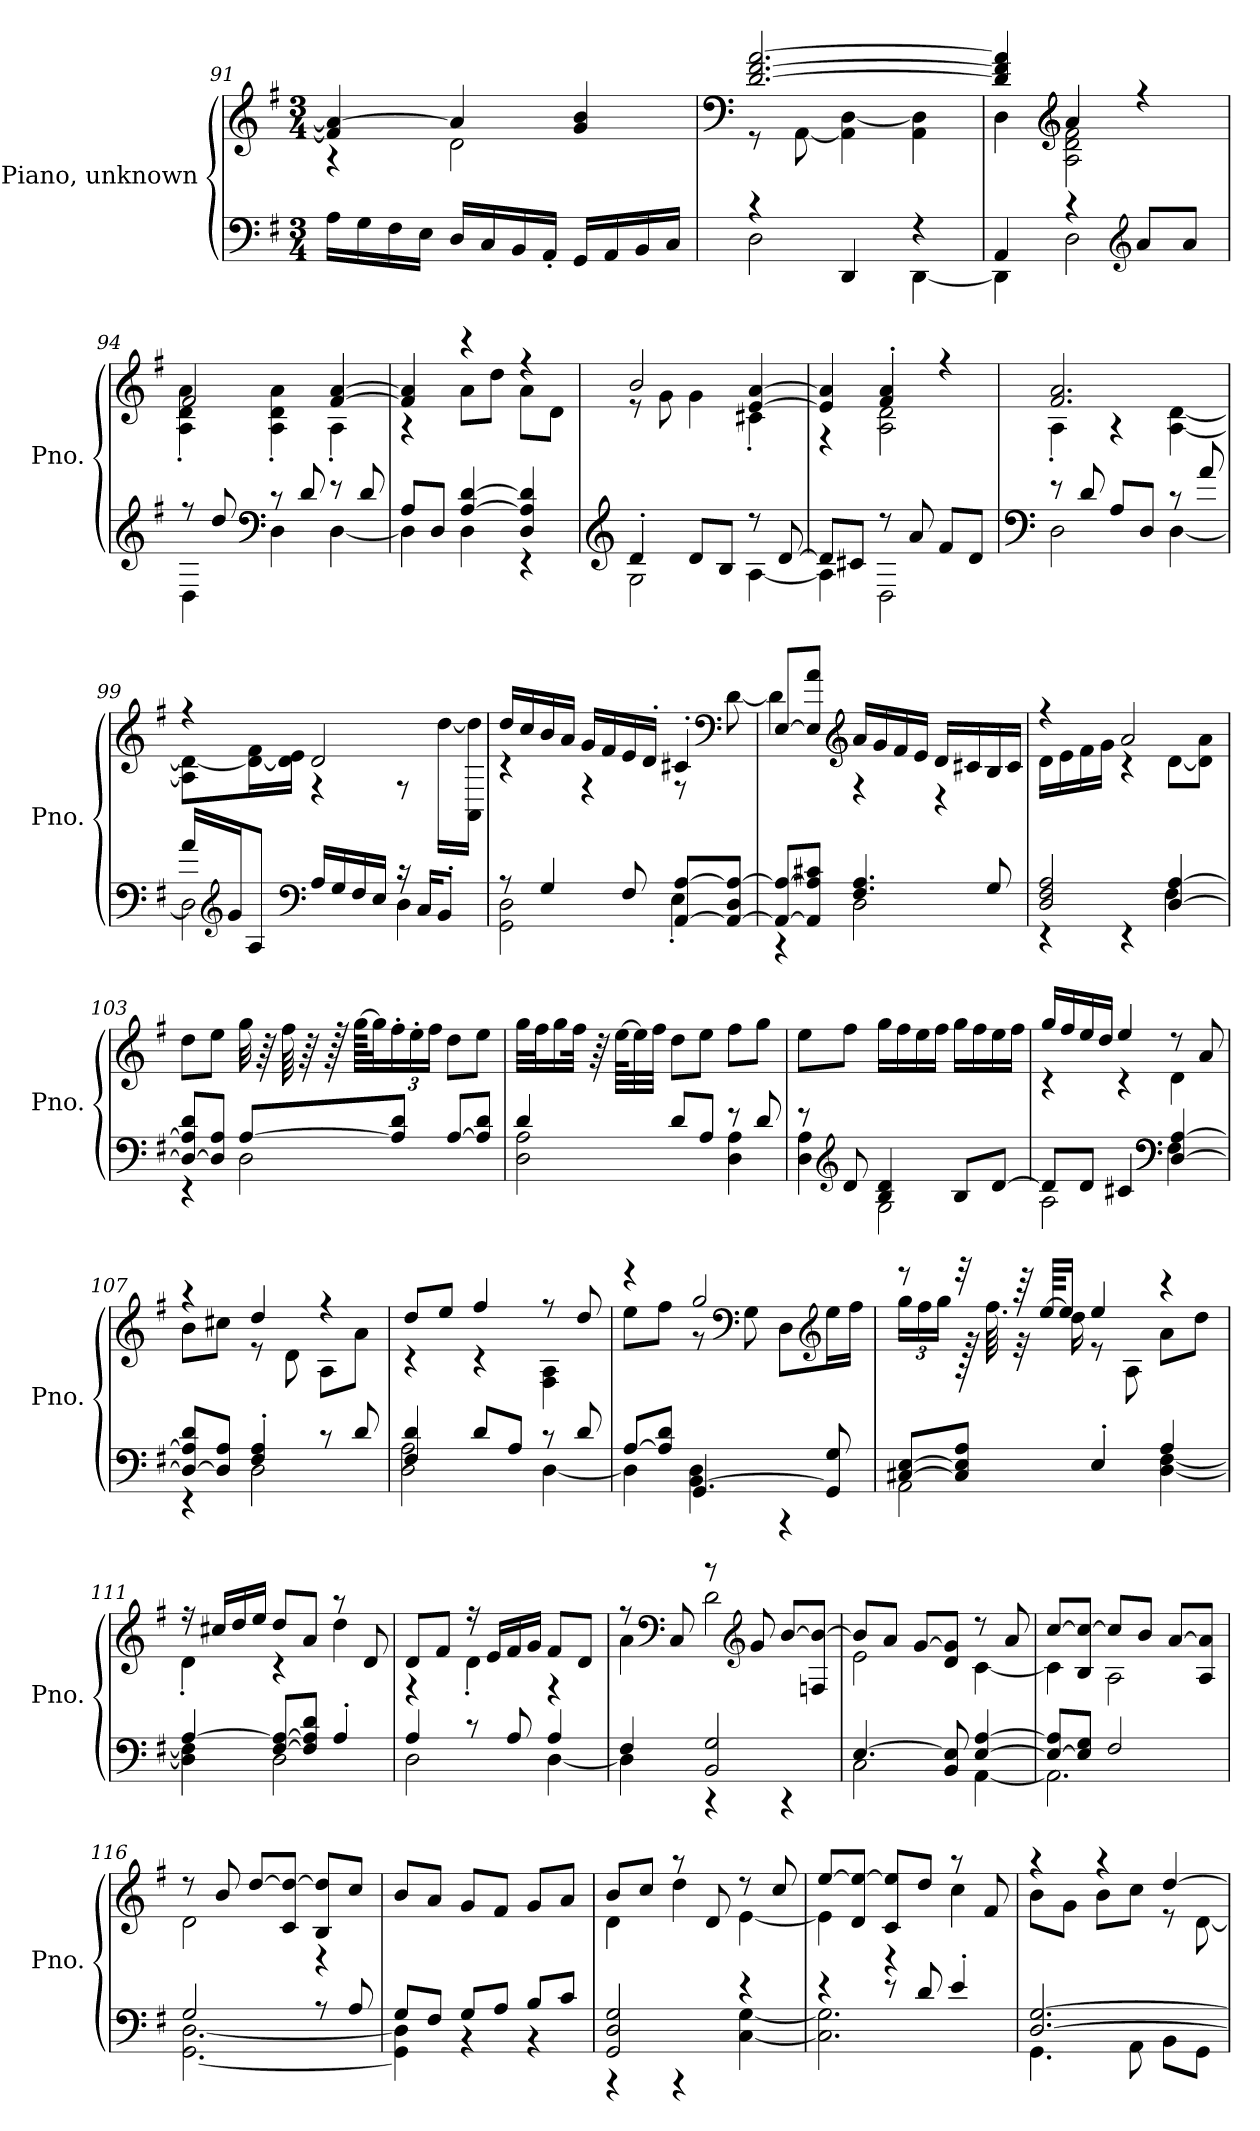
**kern	**kern
*part1	*part1
*staff2	*staff1
*I"Piano, unknown	*
*I'Pno.	*
*clefF4	*clefG2
*k[f#]	*k[f#]
*M3/4	*M3/4
=91	=91
*	*^
16A\LL	4f#/] 4a/_	4r
16G\	.	.
16F#\	.	.
16E\JJ	.	.
16D/LL	4a/]	2d\
16C/	.	.
16BB/	.	.
16AA'/JJ	.	.
16GG/LL	4g/ 4b/	.
16AA/	.	.
16BB/	.	.
16C/JJ	.	.
!!LO:LB:g=z	!!
=92	=92	=92
*	*clefF4	*
*^	*	*
4r	2D\	[2.d/ [2.f#/ [2.a/	8r
.	.	.	[8AA\
4DD/	.	.	4AA\] [4D\
4r	[4DD\	.	4AA\ 4D\]
=93	=93	=93	=93
4AA/	4DD\]	4d/] 4f#/] 4a/]	4D\
*	*	*clefG2	*
4r	2D\	4a/	2A\ 2d\ 2f#\
*clefG2	*	*	*
8a/L	.	4r	.
8a/J	.	.	.
=94	=94	=94	=94
8r	4D\	2f#/	4A\' 4d\' 4a\'
8dd/	.	.	.
*clefF4	*	*	*
8r	4D\	.	4A\' 4d\' 4a\'
8d/	.	.	.
8r	[4D\	[4f#/ [4a/	4A'\
8d/	.	.	.
=95	=95	=95	=95
8A/L	4D\]	4f#/] 4a/]	4r
8D/J	.	.	.
[4A/ [4d/	4D\	4r	8a\L
.	.	.	8dd\J
4D/ 4A/] 4d/]	4r	4r	8a\L
.	.	.	8d\J
=96	=96	=96	=96
*clefG2	*	*	*
4d'/	2G\	2b/	8r
.	.	.	8g\
8d/L	.	.	4g\
8B/J	.	.	.
8r	[4A\	[4e/ [4a/	4c#X'\
[8d/	.	.	.
!!LO:LB:g=z	!!
=97	=97	=97	=97
8d/L]	4A\]	4e/] 4a/]	4r
8c#X/J	.	.	.
8r	2D\	4f#/' 4a/'	2A\ 2d\
8a/	.	.	.
8f#/L	.	4r	.
8d/J	.	.	.
=98	=98	=98	=98
*clefF4	*	*	*
8r	2D\	2.f#/ 2.a/	4A'\
8d/	.	.	.
8A/L	.	.	4r
8D/J	.	.	.
8r	[4D\	.	[4A\ [4d\
8a/	.	.	.
=99	=99	=99	=99
16a/LL	2D\]	4r	8A\] 8d\_L
*clefG2	*	*	*
16g/J	.	.	.
8A/J	.	.	16d\_ 16f#\L
.	.	.	16d\] 16e\JJ
*clefF4	*	*	*
16A/LL	.	2d/	4r
16G/	.	.	.
16F#/	.	.	.
16E/JJ	.	.	.
16r	4D\	.	8r
16C/KL	.	.	.
8BB'/J	.	.	[16dd\LL
.	.	.	16AA\ 16dd\]JJ
!!LO:LB:g=z	!!
=100	=100	=100	=100
8r	2GG\ 2D\	16dd/LL	4r
.	.	16cc/	.
4G/	.	16b/	.
.	.	16a/JJ	.
.	.	16g/LL	4r
.	.	16f#/	.
8F#/	.	16e/	.
.	.	16d'/JJ	.
[8AA/ [8A/L	4E'\	4c#X'/	8r
*	*	*clefF4	*
8AA/_ 8D/ 8A/_J	.	.	[8d\
=101	=101	=101	=101
8AA/_ 8A/_L	4r	[8E/L	4d\]
8AA/] 8A/] 8c#X/J	.	8E/] 8a/J	.
*	*	*clefG2	*
4.F#/ 4.A/	2D\	16a/LL	4r
.	.	16g/	.
.	.	16f#/	.
.	.	16e/JJ	.
.	.	16d/LL	4r
.	.	16c#X/	.
8G/	.	16B/	.
.	.	16c#/JJ	.
=102	=102	=102	=102
2D/ 2F#/ 2A/	4r	4r	16d\LL
.	.	.	16e\
.	.	.	16f#\
.	.	.	16g\JJ
.	4r	2a/	4r
[4D/ [4A/	4F#\	.	[8d\L
.	.	.	8d\] 8a\J
*	*	*v	*v
!!LO:LB:g=z
=103	=103	=103
8D/_ 8A/] 8d/L	4r	8dd\L
8D/] 8A/J	.	8ee\J
[8A/L	2D\	32gg\
.	.	64r
.	.	64ff#\
.	.	64r
.	.	128r
.	.	[128gg\KKLLL
.	.	32gg\J]
*	*	*Xbrackettup
8A/] 8d/J	.	24ff#'\
.	.	24ee'\
.	.	24ff#\JJ
[8A/L	.	8dd\L
8A/] 8d/J	.	8ee\J
=104	=104	=104
4d/	2D\ 2A\	32gg\LLL
.	.	32ff#\J
.	.	16gg\
.	.	32ff#\JJk
.	.	64r
.	.	[64ee\KLLL
.	.	32ee\]
.	.	32ff#\JJJ
8d/L	.	8dd\L
8A/J	.	8ee\J
8r	4D\ 4A\	8ff#\L
8d/	.	8gg\J
=105	=105	=105
8r	4D\ 4A\	8ee\L
*clefG2	*	*
8d/	.	8ff#\J
4B/ 4d/	2G\	16gg\LL
.	.	16ff#\
.	.	16ee\
.	.	16ff#\JJ
8B/L	.	16gg\LL
.	.	16ff#\
[8d/J	.	16ee\
.	.	16ff#\JJ
!!LO:PB:g=z
=106	=106	=106
*	*	*^
8d/L]	2A\	16gg/LL	4r
.	.	16ff#/	.
8d/J	.	16ee/	.
.	.	16dd/JJ	.
4c#X/	.	4ee/	4r
*clefF4	*	*	*
[4D/ [4A/	4F#\	8r	4d\
.	.	8a/	.
=107	=107	=107	=107
8D/_ 8A/] 8d/L	4r	4r	8b\L
8D/] 8A/J	.	.	8cc#X\J
4F#/' 4A/'	2D\	4dd/	8r
.	.	.	8d\
8r	.	4r	8A\L
8d/	.	.	8a\J
=108	=108	=108	=108
4F#/ 4d/	2D\ 2A\	8dd/L	4r
.	.	8ee/J	.
8d/L	.	4ff#/	4r
8A/J	.	.	.
8r	[4D\	8r	4F#\ 4A\
8d/	.	8dd/	.
=109	=109	=109	=109
[8A/L	4D\]	4r	8ee\L
8A/] 8d/J	.	.	8ff#\J
[4.GG/	4BB\ 4D\	2gg/	8r
*	*	*clefF4	*
.	.	.	8G\
.	4r	.	8D\L
*	*	*clefG2	*
8GG/] 8G/	.	.	16ee\L
.	.	.	16ff#\JJ
!!LO:LB:g=z	!!
=110	=110	=110	=110
[8C#X/ [8E/L	2AA\	8r	24gg\LL
.	.	.	24ff#\
.	.	.	24gg\JJ
8C#/] 8E/] 8A/J	.	32r	128r
.	.	.	64.ff#\
.	.	64r	32r
.	.	[64ee/KKLL	.
.	.	16ee/JJ]	16dd\
4E'/	.	4ee/	8r
.	.	.	8A\
4A/	[4D\ [4F#\	4r	8a\L
.	.	.	8dd\J
=111	=111	=111	=111
[4A/	4D\] 4F#\]	16r	4d'\
.	.	16cc#X/LL	.
.	.	16dd/	.
.	.	16ee/JJ	.
[8F#/ 8A/_L	2D\	8dd/L	4r
8F#/] 8A/] 8d/J	.	8a/J	.
4A'/	.	8r	4dd\
.	.	8d/	.
=112	=112	=112	=112
4A/	2D\	8d/L	4r
.	.	8f#/J	.
8r	.	16r	4d'\
.	.	16e/LL	.
8A/	.	16f#/	.
.	.	16g/JJ	.
4A/	[4D\	8f#/L	4r
.	.	8d/J	.
!!LO:LB:g=z	!!
=113	=113	=113	=113
4F#/	4D\]	8r	4a\
*	*	*clefF4	*
.	.	8C/	.
2BB/ 2G/	4r	8r	2d\
*	*	*clefG2	*
.	.	8g/	.
.	4r	[8b/L	.
.	.	8Fn/ 8b/_J	.
=114	=114	=114	=114
[4.E/	2C\	8b/L]	2e\
.	.	8a/J	.
.	.	[8g/L	.
8BB/ 8E/]	.	8d/ 8g/]J	.
[4E/ [4A/	[4AA\	8r	[4c\
.	.	8a/	.
=115	=115	=115	=115
8E/_ 8A/]L	2.AA\]	[8cc/L	4c\]
8E/] 8G/J	.	8B/ 8cc/_J	.
2F#/	.	8cc/L]	2A\
.	.	8b/J	.
.	.	[8a/L	.
.	.	8A/ 8a/]J	.
=116	=116	=116	=116
2G/	[2.GG\ [2.D\	8r	2d\
.	.	8b/	.
.	.	[8dd/L	.
.	.	8c/ 8dd/_J	.
8r	.	8B/ 8dd/]L	4r
8A/	.	8cc/J	.
*	*	*v	*v
!!LO:LB:g=z
=117	=117	=117
8G/L	4GG\] 4D\]	8b/L
8F#/J	.	8a/J
8G/L	4r	8g/L
8A/J	.	8f#/J
8B/L	4r	8g/L
8c/J	.	8a/J
=118	=118	=118
*	*	*^
2GG/ 2D/ 2G/	4r	8b/L	4d\
.	.	8cc/J	.
.	4r	8r	4dd\
.	.	8d/	.
4r	[4C\ [4G\	8r	[4e\
.	.	8cc/	.
=119	=119	=119	=119
4r	2.C\] 2.G\]	[8ee/L	4e\]
.	.	8d/ 8ee/_J	.
8r	.	8c/ 8ee/]L	4r
8d/	.	8dd/J	.
4e'/	.	8r	4cc\
.	.	8f#/	.
=120	=120	=120	=120
[2.D/ [2.G/	4.GG\	4r	8b\L
.	.	.	8g\J
.	.	4r	8b\L
.	8AA\	.	8cc\J
.	8BB\L	[4dd/	8r
.	8GG\J	.	[8d\
*v	*v	*	*
*	*v	*v
=	=
*-	*-
